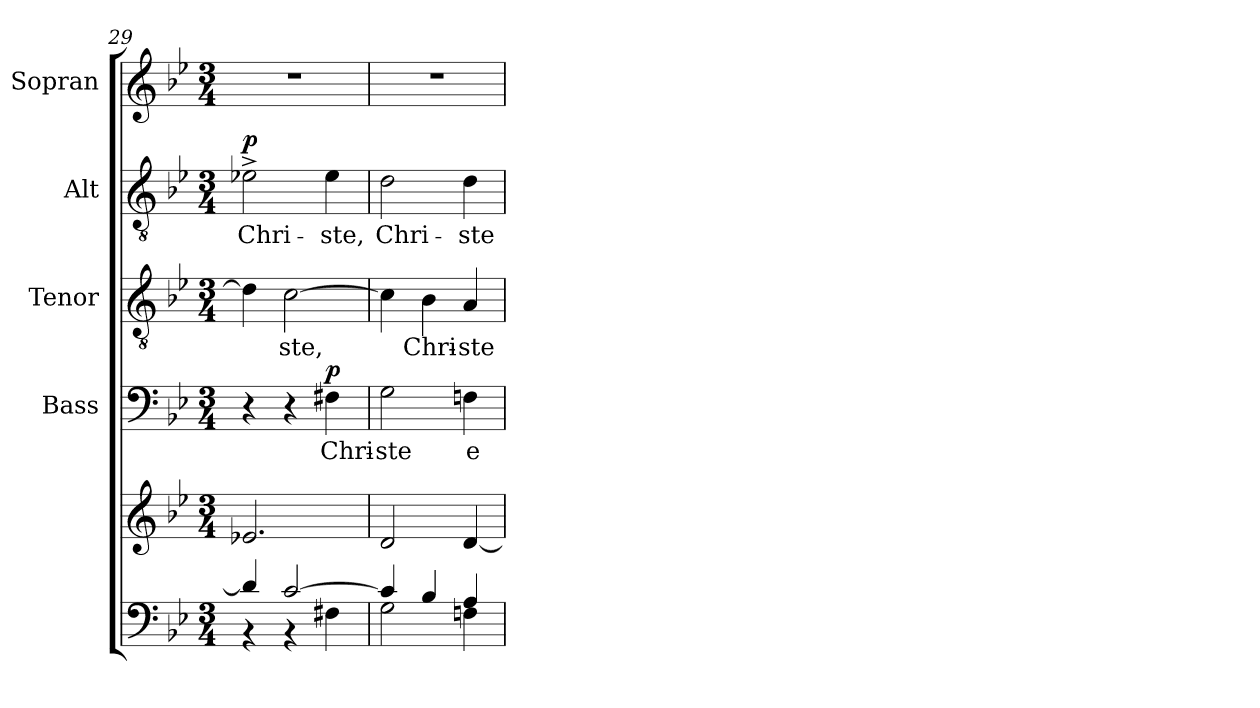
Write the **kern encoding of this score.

**kern	**kern	**kern	**text	**dynam	**kern	**text	**kern	**text	**dynam	**kern
*part5	*part5	*part4	*part4	*part4	*part3	*part3	*part2	*part2	*part2	*part1
*staff6	*staff5	*staff4	*staff4	*staff4	*staff3	*staff3	*staff2	*staff2	*staff2	*staff1
*	*	*I"Bass	*	*	*I"Tenor	*	*I"Alt	*	*	*I"Sopran
*	*	*I'B.	*	*	*I'T.	*	*I'A.	*	*	*I'S.
*clefF4	*clefG2	*clefF4	*	*	*clefGv2	*	*clefGv2	*	*	*clefG2
*k[b-e-]	*k[b-e-]	*k[b-e-]	*	*	*k[b-e-]	*	*k[b-e-]	*	*	*k[b-e-]
*B-:	*B-:	*B-:	*	*	*B-:	*	*B-:	*	*	*B-:
*M3/4	*M3/4	*M3/4	*	*	*M3/4	*	*M3/4	*	*	*M3/4
=29	=29	=29	=29	=29	=29	=29	=29	=29	=29	=29
*^	*	*	*	*	*	*	*	*	*	*
!	!	!	!	!	!	!	!	!	!LO:LY:b	!LO:DY:a	!
4d/]	4r	2.e-X/	4r	.	.	4d\]	.	2e-X^>\	Chri-	p	2.r
!	!	!	!	!	!	!	!LO:LY:b	!	!	!	!
[>2c/	4r	.	4r	.	.	[2c\	-ste,	.	.	.	.
!	!	!	!	!LO:LY:b	!LO:DY:a	!	!	!	!LO:LY:b	!	!
.	4F#X\	.	4F#X\	Chri-	p	.	.	4e-\	-ste,	.	.
=30	=30	=30	=30	=30	=30	=30	=30	=30	=30	=30	=30
!	!	!	!	!LO:LY:b	!	!	!	!	!LO:LY:b	!	!
4c/]	2G\	2d/	2G\	-ste	.	4c\]	.	2d\	Chri-	.	2.r
!	!	!	!	!	!	!	!LO:LY:b	!	!	!	!
4B-/	.	.	.	.	.	4B-\	Chri-	.	.	.	.
!	!	!	!	!LO:LY:b	!	!	!LO:LY:b	!	!LO:LY:b	!	!
4A/	4Fn\	[4d/	4Fn\	e-	.	4A/	-ste	4d\	-ste	.	.
*v	*v	*	*	*	*	*	*	*	*	*	*
=	=	=	=	=	=	=	=	=	=	=
*-	*-	*-	*-	*-	*-	*-	*-	*-	*-	*-
